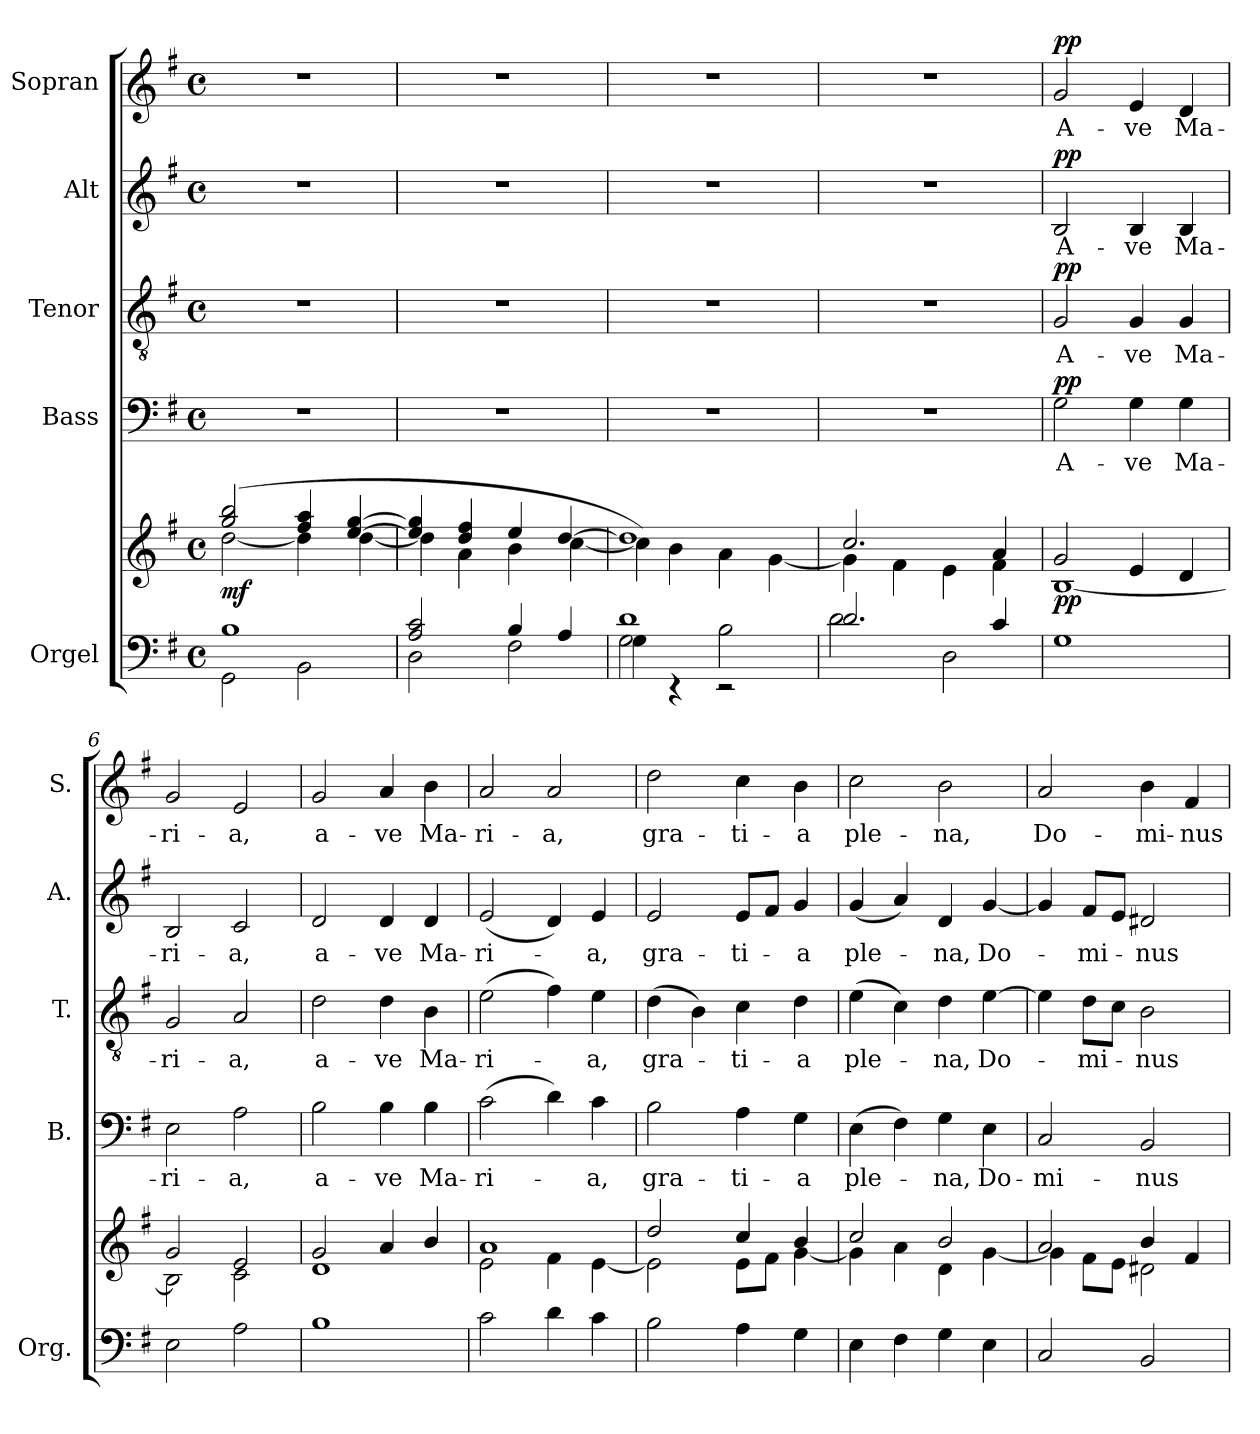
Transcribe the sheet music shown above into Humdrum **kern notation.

**kern	**kern	**dynam	**kern	**text	**dynam	**kern	**text	**dynam	**kern	**text	**dynam	**kern	**text	**dynam
*part5	*part5	*part5	*part4	*part4	*part4	*part3	*part3	*part3	*part2	*part2	*part2	*part1	*part1	*part1
*staff6	*staff5	*staff5/6	*staff4	*staff4	*staff4	*staff3	*staff3	*staff3	*staff2	*staff2	*staff2	*staff1	*staff1	*staff1
*I"Orgel	*	*	*I"Bass	*	*	*I"Tenor	*	*	*I"Alt	*	*	*I"Sopran	*	*
*I'Org.	*	*	*I'B.	*	*	*I'T.	*	*	*I'A.	*	*	*I'S.	*	*
*clefF4	*clefG2	*	*clefF4	*	*	*clefGv2	*	*	*clefG2	*	*	*clefG2	*	*
*k[f#]	*k[f#]	*	*k[f#]	*	*	*k[f#]	*	*	*k[f#]	*	*	*k[f#]	*	*
*G:	*G:	*	*G:	*	*	*G:	*	*	*G:	*	*	*G:	*	*
*M4/4	*M4/4	*	*M4/4	*	*	*M4/4	*	*	*M4/4	*	*	*M4/4	*	*
*met(c)	*met(c)	*	*met(c)	*	*	*met(c)	*	*	*met(c)	*	*	*met(c)	*	*
=1	=1	=1	=1	=1	=1	=1	=1	=1	=1	=1	=1	=1	=1	=1
*^	*^	*	*	*	*	*	*	*	*	*	*	*	*	*
!	!	!	!	!LO:DY:b	!	!	!	!	!	!	!	!	!	!	!	!
1B	2GG\	(2gg/ 2bb/	[<2dd\	mf	1r	.	.	1r	.	.	1r	.	.	1r	.	.
.	2BB\	4ff#/ 4aa/	4dd\]	.	.	.	.	.	.	.	.	.	.	.	.	.
.	.	[>4ee/ [>4gg/	[<4dd\	.	.	.	.	.	.	.	.	.	.	.	.	.
=2	=2	=2	=2	=2	=2	=2	=2	=2	=2	=2	=2	=2	=2	=2	=2	=2
2A/ 2c/	2D\	4ee/] 4gg/]	4dd\]	.	1r	.	.	1r	.	.	1r	.	.	1r	.	.
.	.	4dd/ 4ff#/	4a\	.	.	.	.	.	.	.	.	.	.	.	.	.
4B/	2F#\	4ee/	4b\	.	.	.	.	.	.	.	.	.	.	.	.	.
4A/	.	[>4dd/	[<4cc\	.	.	.	.	.	.	.	.	.	.	.	.	.
=3	=3	=3	=3	=3	=3	=3	=3	=3	=3	=3	=3	=3	=3	=3	=3	=3
*	*^	*	*	*	*	*	*	*	*	*	*	*	*	*	*	*
2G\	4G\	1d	1dd]	4cc\])	.	1r	.	.	1r	.	.	1r	.	.	1r	.	.
.	4rEE	.	.	4b\	.	.	.	.	.	.	.	.	.	.	.	.	.
2B\	2rEE	.	.	4a\	.	.	.	.	.	.	.	.	.	.	.	.	.
.	.	.	.	[<4g\	.	.	.	.	.	.	.	.	.	.	.	.	.
*	*v	*v	*	*	*	*	*	*	*	*	*	*	*	*	*	*	*
=4	=4	=4	=4	=4	=4	=4	=4	=4	=4	=4	=4	=4	=4	=4	=4	=4
2.d/	2d\	2.cc/	4g\]	.	1r	.	.	1r	.	.	1r	.	.	1r	.	.
.	.	.	4f#\	.	.	.	.	.	.	.	.	.	.	.	.	.
.	2D\	.	4e\	.	.	.	.	.	.	.	.	.	.	.	.	.
4c/	.	4a/	4f#\	.	.	.	.	.	.	.	.	.	.	.	.	.
*v	*v	*	*	*	*	*	*	*	*	*	*	*	*	*	*	*
=5	=5	=5	=5	=5	=5	=5	=5	=5	=5	=5	=5	=5	=5	=5	=5
!	!	!	!LO:DY:b	!	!LO:LY:b	!LO:DY:a	!	!LO:LY:b	!LO:DY:a	!	!LO:LY:b	!LO:DY:a	!	!LO:LY:b	!LO:DY:a
1G	2g/	[<1B	pp	2G\	A-	pp	2G/	A-	pp	2B/	A-	pp	2g/	A-	pp
!	!	!	!	!	!LO:LY:b	!	!	!LO:LY:b	!	!	!LO:LY:b	!	!	!LO:LY:b	!
.	4e/	.	.	4G\	-ve	.	4G/	-ve	.	4B/	-ve	.	4e/	-ve	.
!	!	!	!	!	!LO:LY:b	!	!	!LO:LY:b	!	!	!LO:LY:b	!	!	!LO:LY:b	!
.	4d/	.	.	4G\	Ma-	.	4G/	Ma-	.	4B/	Ma-	.	4d/	Ma-	.
=6	=6	=6	=6	=6	=6	=6	=6	=6	=6	=6	=6	=6	=6	=6	=6
!	!	!	!	!	!LO:LY:b	!	!	!LO:LY:b	!	!	!LO:LY:b	!	!	!LO:LY:b	!
2E\	2g/	2B\]	.	2E\	-ri-	.	2G/	-ri-	.	2B/	-ri-	.	2g/	-ri-	.
!	!	!	!	!	!LO:LY:b	!	!	!LO:LY:b	!	!	!LO:LY:b	!	!	!LO:LY:b	!
2A\	2e/	2c\	.	2A\	-a,	.	2A/	-a,	.	2c/	-a,	.	2e/	-a,	.
!!LO:LB:g=z
=7	=7	=7	=7	=7	=7	=7	=7	=7	=7	=7	=7	=7	=7	=7	=7
!	!	!	!	!	!LO:LY:b	!	!	!LO:LY:b	!	!	!LO:LY:b	!	!	!LO:LY:b	!
1B	2g/	1d	.	2B\	a-	.	2d\	a-	.	2d/	a-	.	2g/	a-	.
!	!	!	!	!	!LO:LY:b	!	!	!LO:LY:b	!	!	!LO:LY:b	!	!	!LO:LY:b	!
.	4a/	.	.	4B\	-ve	.	4d\	-ve	.	4d/	-ve	.	4a/	-ve	.
!	!	!	!	!	!LO:LY:b	!	!	!LO:LY:b	!	!	!LO:LY:b	!	!	!LO:LY:b	!
.	4b/	.	.	4B\	Ma-	.	4B\	Ma-	.	4d/	Ma-	.	4b\	Ma-	.
=8	=8	=8	=8	=8	=8	=8	=8	=8	=8	=8	=8	=8	=8	=8	=8
!	!	!	!	!	!LO:LY:b	!	!	!LO:LY:b	!	!	!LO:LY:b	!	!	!LO:LY:b	!
2c\	1a	2e\	.	(>2c\	-ri-	.	(>2e\	-ri-	.	(<2e/	-ri-	.	2a/	-ri-	.
!	!	!	!	!	!	!	!	!	!	!	!	!	!	!LO:LY:b	!
4d\	.	4f#\	.	4d\)	.	.	4f#\)	.	.	4d/)	.	.	2a/	-a,	.
!	!	!	!	!	!LO:LY:b	!	!	!LO:LY:b	!	!	!LO:LY:b	!	!	!	!
4c\	.	[<4e\	.	4c\	-a,	.	4e\	-a,	.	4e/	-a,	.	.	.	.
=9	=9	=9	=9	=9	=9	=9	=9	=9	=9	=9	=9	=9	=9	=9	=9
!	!	!	!	!	!LO:LY:b	!	!	!LO:LY:b	!	!	!LO:LY:b	!	!	!LO:LY:b	!
2B\	2dd/	2e\]	.	2B\	gra-	.	(>4d\	gra-	.	2e/	gra-	.	2dd\	gra-	.
.	.	.	.	.	.	.	4B\)	.	.	.	.	.	.	.	.
!	!	!	!	!	!LO:LY:b	!	!	!LO:LY:b	!	!	!LO:LY:b	!	!	!LO:LY:b	!
4A\	4cc/	8e\L	.	4A\	-ti-	.	4c\	-ti-	.	8e/L	-ti-	.	4cc\	-ti-	.
.	.	8f#\J	.	.	.	.	.	.	.	8f#/J	.	.	.	.	.
!	!	!	!	!	!LO:LY:b	!	!	!LO:LY:b	!	!	!LO:LY:b	!	!	!LO:LY:b	!
4G\	4b/	[<4g\	.	4G\	-a	.	4d\	-a	.	4g/	-a	.	4b\	-a	.
=10	=10	=10	=10	=10	=10	=10	=10	=10	=10	=10	=10	=10	=10	=10	=10
!	!	!	!	!	!LO:LY:b	!	!	!LO:LY:b	!	!	!LO:LY:b	!	!	!LO:LY:b	!
4E\	2cc/	4g\]	.	(>4E\	ple-	.	(>4e\	ple-	.	(<4g/	ple-	.	2cc\	ple-	.
4F#\	.	4a\	.	4F#\)	.	.	4c\)	.	.	4a/)	.	.	.	.	.
!	!	!	!	!	!LO:LY:b	!	!	!LO:LY:b	!	!	!LO:LY:b	!	!	!LO:LY:b	!
4G\	2b/	4d\	.	4G\	-na,	.	4d\	-na,	.	4d/	-na,	.	2b\	-na,	.
!	!	!	!	!	!LO:LY:b	!	!	!LO:LY:b	!	!	!LO:LY:b	!	!	!	!
4E\	.	[<4g\	.	4E\	Do-	.	[4e\	Do-	.	[4g/	Do-	.	.	.	.
=11	=11	=11	=11	=11	=11	=11	=11	=11	=11	=11	=11	=11	=11	=11	=11
!	!	!	!	!	!LO:LY:b	!	!	!	!	!	!	!	!	!LO:LY:b	!
2C/	2a/	4g\]	.	2C/	-mi-	.	4e\]	.	.	4g/]	.	.	2a/	Do-	.
!	!	!	!	!	!	!	!	!LO:LY:b	!	!	!LO:LY:b	!	!	!	!
.	.	8f#\L	.	.	.	.	8d\L	-mi-	.	8f#/L	-mi-	.	.	.	.
.	.	8e\J	.	.	.	.	8c\J	.	.	8e/J	.	.	.	.	.
!	!	!	!	!	!LO:LY:b	!	!	!LO:LY:b	!	!	!LO:LY:b	!	!	!LO:LY:b	!
2BB/	4b/	2d#X\	.	2BB/	-nus	.	2B\	-nus	.	2d#X/	-nus	.	4b\	-mi-	.
!	!	!	!	!	!	!	!	!	!	!	!	!	!	!LO:LY:b	!
.	4f#/	.	.	.	.	.	.	.	.	.	.	.	4f#/	-nus	.
*	*v	*v	*	*	*	*	*	*	*	*	*	*	*	*	*
=	=	=	=	=	=	=	=	=	=	=	=	=	=	=
*-	*-	*-	*-	*-	*-	*-	*-	*-	*-	*-	*-	*-	*-	*-
